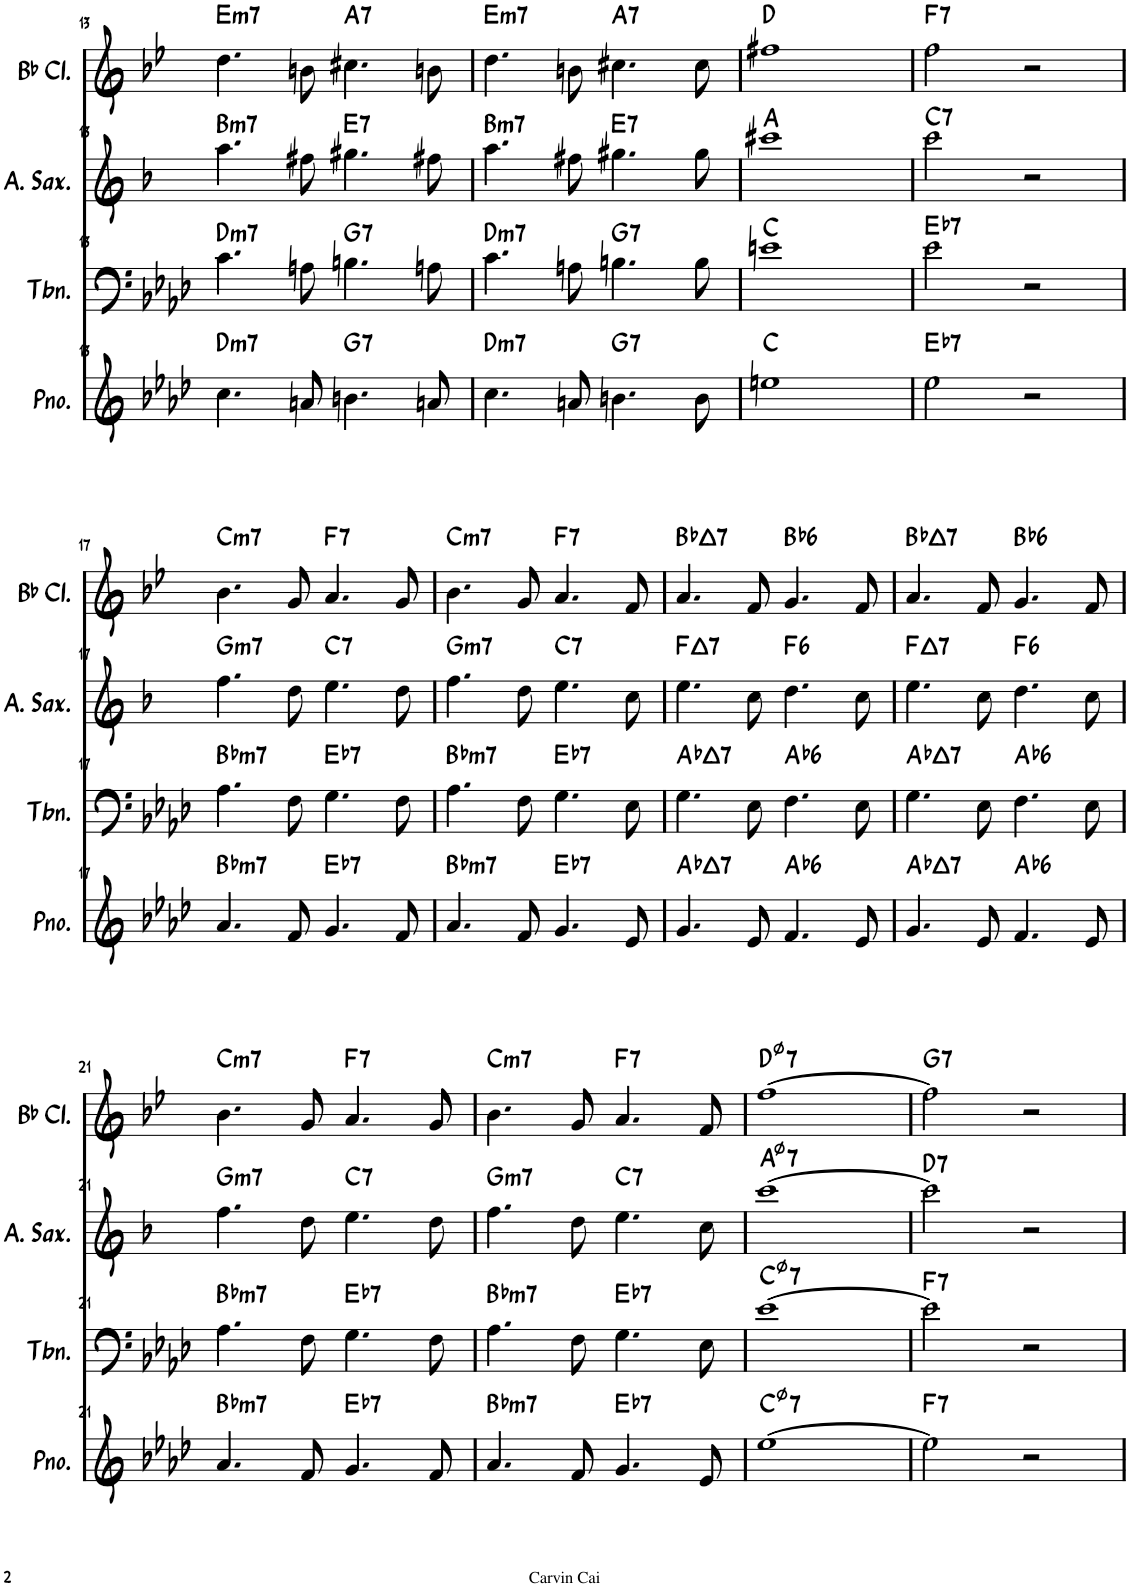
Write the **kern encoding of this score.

**kern	**harte	**kern	**harte	**kern	**harte	**kern	**harte
*part4	*part4	*part3	*part3	*part2	*part2	*part1	*part1
*staff4	*	*staff3	*	*staff2	*	*staff1	*
*I"钢琴	*	*I"长号	*	*I"中音萨克斯	*	*I"降B调单簧管	*
!!LO:PB:g=z
*clefG2	*	*clefF4	*	*clefG2	*	*clefG2	*
*	*	*	*	*Trd5c9	*	*Trd1c2	*
*k[b-e-a-d-]	*	*k[b-e-a-d-]	*	*k[b-]	*	*k[b-e-]	*
*M4/4	*	*M4/4	*	*M4/4	*	*M4/4	*
=13	=13	=13	=13	=13	=13	=13	=13
!	!LO:H:kt=m7	!	!LO:H:kt=m7	!	!LO:H:kt=m7	!	!LO:H:kt=m7
4.cc\	D:min7	4.c\	D:min7	4.aa\	B:min7	4.dd\	E:min7
8an/	.	8An\	.	8ff#X\	.	8bn\	.
!	!LO:H:kt=7	!	!LO:H:kt=7	!	!LO:H:kt=7	!	!LO:H:kt=7
4.bn\	G:7	4.Bn\	G:7	4.gg#X\	E:7	4.cc#X\	A:7
8an/	.	8An\	.	8ff#X\	.	8bn\	.
=14	=14	=14	=14	=14	=14	=14	=14
!	!LO:H:kt=m7	!	!LO:H:kt=m7	!	!LO:H:kt=m7	!	!LO:H:kt=m7
4.cc\	D:min7	4.c\	D:min7	4.aa\	B:min7	4.dd\	E:min7
8an/	.	8An\	.	8ff#X\	.	8bn\	.
!	!LO:H:kt=7	!	!LO:H:kt=7	!	!LO:H:kt=7	!	!LO:H:kt=7
4.bn\	G:7	4.Bn\	G:7	4.gg#X\	E:7	4.cc#X\	A:7
8b\	.	8B\	.	8gg#\	.	8cc#\	.
=15	=15	=15	=15	=15	=15	=15	=15
1een	C:maj	1en	C:maj	1ccc#X	A:maj	1ff#X	D:maj
=16	=16	=16	=16	=16	=16	=16	=16
!	!LO:H:kt=7	!	!LO:H:kt=7	!	!LO:H:kt=7	!	!LO:H:kt=7
2ee-\	Eb:7	2e-\	Eb:7	2ccc\	C:7	2ff\	F:7
2r	.	2r	.	2r	.	2r	.
!!LO:LB:g=z
=17	=17	=17	=17	=17	=17	=17	=17
!	!LO:H:kt=m7	!	!LO:H:kt=m7	!	!LO:H:kt=m7	!	!LO:H:kt=m7
4.a-/	Bb:min7	4.A-\	Bb:min7	4.ff\	G:min7	4.b-\	C:min7
8f/	.	8F\	.	8dd\	.	8g/	.
!	!LO:H:kt=7	!	!LO:H:kt=7	!	!LO:H:kt=7	!	!LO:H:kt=7
4.g/	Eb:7	4.G\	Eb:7	4.ee\	C:7	4.a/	F:7
8f/	.	8F\	.	8dd\	.	8g/	.
=18	=18	=18	=18	=18	=18	=18	=18
!	!LO:H:kt=m7	!	!LO:H:kt=m7	!	!LO:H:kt=m7	!	!LO:H:kt=m7
4.a-/	Bb:min7	4.A-\	Bb:min7	4.ff\	G:min7	4.b-\	C:min7
8f/	.	8F\	.	8dd\	.	8g/	.
!	!LO:H:kt=7	!	!LO:H:kt=7	!	!LO:H:kt=7	!	!LO:H:kt=7
4.g/	Eb:7	4.G\	Eb:7	4.ee\	C:7	4.a/	F:7
8e-/	.	8E-\	.	8cc\	.	8f/	.
=19	=19	=19	=19	=19	=19	=19	=19
!	!LO:H:kt=7	!	!LO:H:kt=7	!	!LO:H:kt=7	!	!LO:H:kt=7
4.g/	Ab:maj7	4.G\	Ab:maj7	4.ee\	F:maj7	4.a/	Bb:maj7
8e-/	.	8E-\	.	8cc\	.	8f/	.
!	!LO:H:kt=6	!	!LO:H:kt=6	!	!LO:H:kt=6	!	!LO:H:kt=6
4.f/	Ab:maj6	4.F\	Ab:maj6	4.dd\	F:maj6	4.g/	Bb:maj6
8e-/	.	8E-\	.	8cc\	.	8f/	.
=20	=20	=20	=20	=20	=20	=20	=20
!	!LO:H:kt=7	!	!LO:H:kt=7	!	!LO:H:kt=7	!	!LO:H:kt=7
4.g/	Ab:maj7	4.G\	Ab:maj7	4.ee\	F:maj7	4.a/	Bb:maj7
8e-/	.	8E-\	.	8cc\	.	8f/	.
!	!LO:H:kt=6	!	!LO:H:kt=6	!	!LO:H:kt=6	!	!LO:H:kt=6
4.f/	Ab:maj6	4.F\	Ab:maj6	4.dd\	F:maj6	4.g/	Bb:maj6
8e-/	.	8E-\	.	8cc\	.	8f/	.
!!LO:LB:g=z
=21	=21	=21	=21	=21	=21	=21	=21
!	!LO:H:kt=m7	!	!LO:H:kt=m7	!	!LO:H:kt=m7	!	!LO:H:kt=m7
4.a-/	Bb:min7	4.A-\	Bb:min7	4.ff\	G:min7	4.b-\	C:min7
8f/	.	8F\	.	8dd\	.	8g/	.
!	!LO:H:kt=7	!	!LO:H:kt=7	!	!LO:H:kt=7	!	!LO:H:kt=7
4.g/	Eb:7	4.G\	Eb:7	4.ee\	C:7	4.a/	F:7
8f/	.	8F\	.	8dd\	.	8g/	.
=22	=22	=22	=22	=22	=22	=22	=22
!	!LO:H:kt=m7	!	!LO:H:kt=m7	!	!LO:H:kt=m7	!	!LO:H:kt=m7
4.a-/	Bb:min7	4.A-\	Bb:min7	4.ff\	G:min7	4.b-\	C:min7
8f/	.	8F\	.	8dd\	.	8g/	.
!	!LO:H:kt=7	!	!LO:H:kt=7	!	!LO:H:kt=7	!	!LO:H:kt=7
4.g/	Eb:7	4.G\	Eb:7	4.ee\	C:7	4.a/	F:7
8e-/	.	8E-\	.	8cc\	.	8f/	.
=23	=23	=23	=23	=23	=23	=23	=23
!	!LO:H:kt=7	!	!LO:H:kt=7	!	!LO:H:kt=7	!	!LO:H:kt=7
[1ee-	C:hdim7	[1e-	C:hdim7	[1ccc	A:hdim7	[1ff	D:hdim7
=24	=24	=24	=24	=24	=24	=24	=24
!	!LO:H:kt=7	!	!LO:H:kt=7	!	!LO:H:kt=7	!	!LO:H:kt=7
2ee-\]	F:7	2e-\]	F:7	2ccc\]	D:7	2ff\]	G:7
2r	.	2r	.	2r	.	2r	.
=	=	=	=	=	=	=	=
*-	*-	*-	*-	*-	*-	*-	*-
